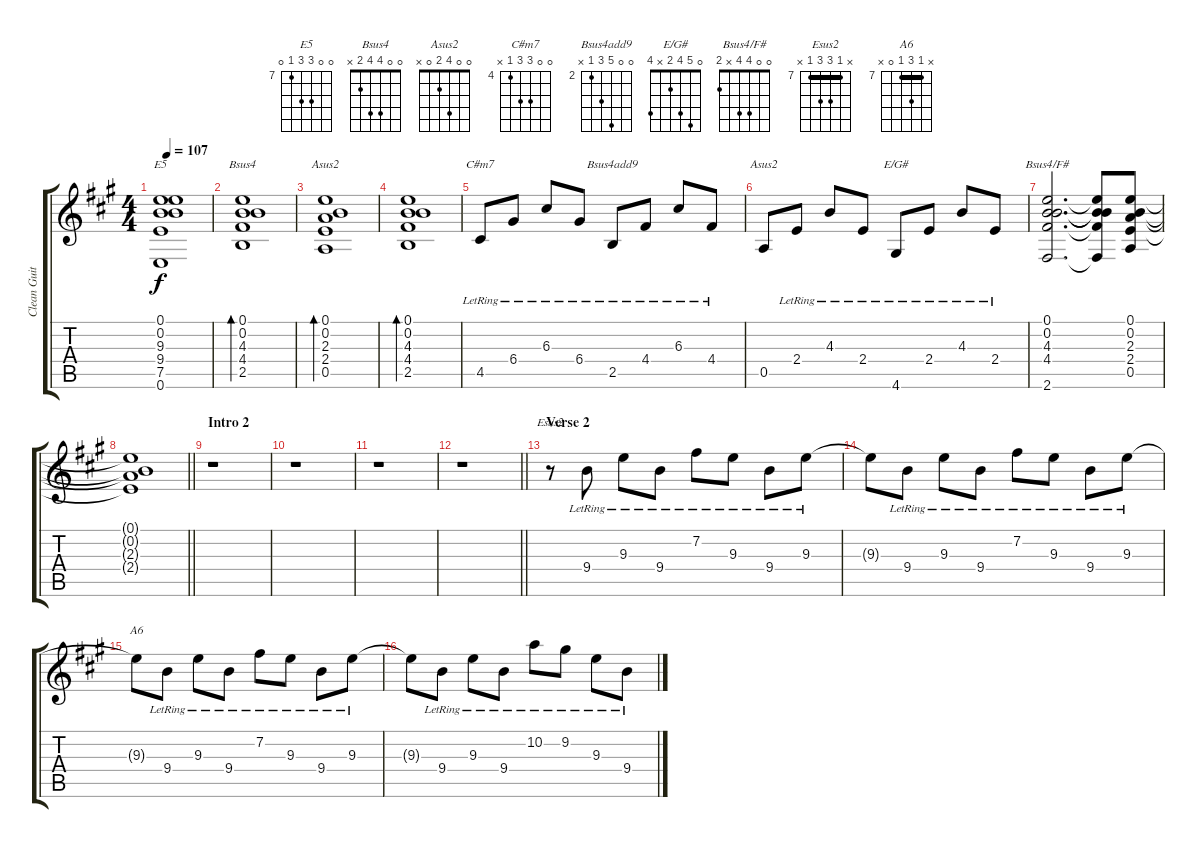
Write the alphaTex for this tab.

\track ("Clean Guitar" "Clean Guit") {instrument electricguitarclean}
\staff {score tabs}
\tuning (E4 B3 G3 D3 A2 E2) {hide}
\chord ("E5" 0 0 9 9 7 0) {firstfret 7}
\chord ("Bsus4" 0 0 4 4 2 x)
\chord ("Asus2" 0 0 2 2 0 x)
\chord ("C#m7" 0 0 6 6 4 x) {firstfret 4}
\chord ("Bsus4add9" 0 0 6 4 2 x) {firstfret 2}
\chord ("Asus2" 0 0 4 2 0 x)
\chord ("E/G#" 0 5 4 2 x 4)
\chord ("Bsus4/F#" 0 0 4 4 x 2)
\chord ("Esus2" x 7 9 9 7 x) {firstfret 7 barre 7}
\chord ("A6" x 7 9 7 0 x) {firstfret 7 barre 7}
\ts (4 4)
\tempo 107
\clef g2
\ks a
(0.1 0.2 9.3 9.4 7.5 0.6).1{ch "E5" dy f} |
(0.1 0.2 4.3 4.4 2.5).1{bd 60 ch "Bsus4"} |
(0.1 0.2 2.3 2.4 0.5).1{bd 60 ch "Asus2"} |
(0.1 0.2 4.3 4.4 2.5).1{bd 60} |
4.5{lr}.8{ch "C#m7"} 6.4{lr}.8 6.3{lr}.8 6.4{lr}.8 2.5{lr}.8{ch "Bsus4add9"} 4.4{lr}.8 6.3{lr}.8 4.4{lr}.8 |
0.5.8{ch "Asus2"} 2.4{lr}.8 4.3{lr}.8 2.4{lr}.8 4.6{lr}.8{ch "E/G#"} 2.4{lr}.8 4.3{lr}.8 2.4{lr}.8 |
(0.1 0.2 4.3 4.4 2.6).2{d ch "Bsus4/F#"} (0.1{t} 0.2{t} 4.3{t} 4.4{t} 2.6{t}).8 (0.1 0.2 2.3 2.4 0.5).8 |
\barLineRight lightlight
(0.1{t} 0.2{t} 2.3{t} 2.4{t}).1 |
\section ("" "Intro 2")
r.1 |
r.1 |
r.1 |
\barLineRight lightlight
r.1 |
\section ("" "Verse 2")
r.8{ch "Esus2"} 9.4{lr}.8 9.3{lr}.8 9.4{lr}.8 7.2{lr}.8 9.3{lr}.8 9.4{lr}.8 9.3{lr}.8 |
9.3{t}.8 9.4{lr}.8 9.3{lr}.8 9.4{lr}.8 7.2{lr}.8 9.3{lr}.8 9.4{lr}.8 9.3{lr}.8 |
9.3{t}.8{ch "A6"} 9.4{lr}.8 9.3{lr}.8 9.4{lr}.8 7.2{lr}.8 9.3{lr}.8 9.4{lr}.8 9.3{lr}.8 |
9.3{t}.8 9.4{lr}.8 9.3{lr}.8 9.4{lr}.8 10.2{lr}.8 9.2{lr}.8 9.3{lr}.8 9.4{lr}.8
